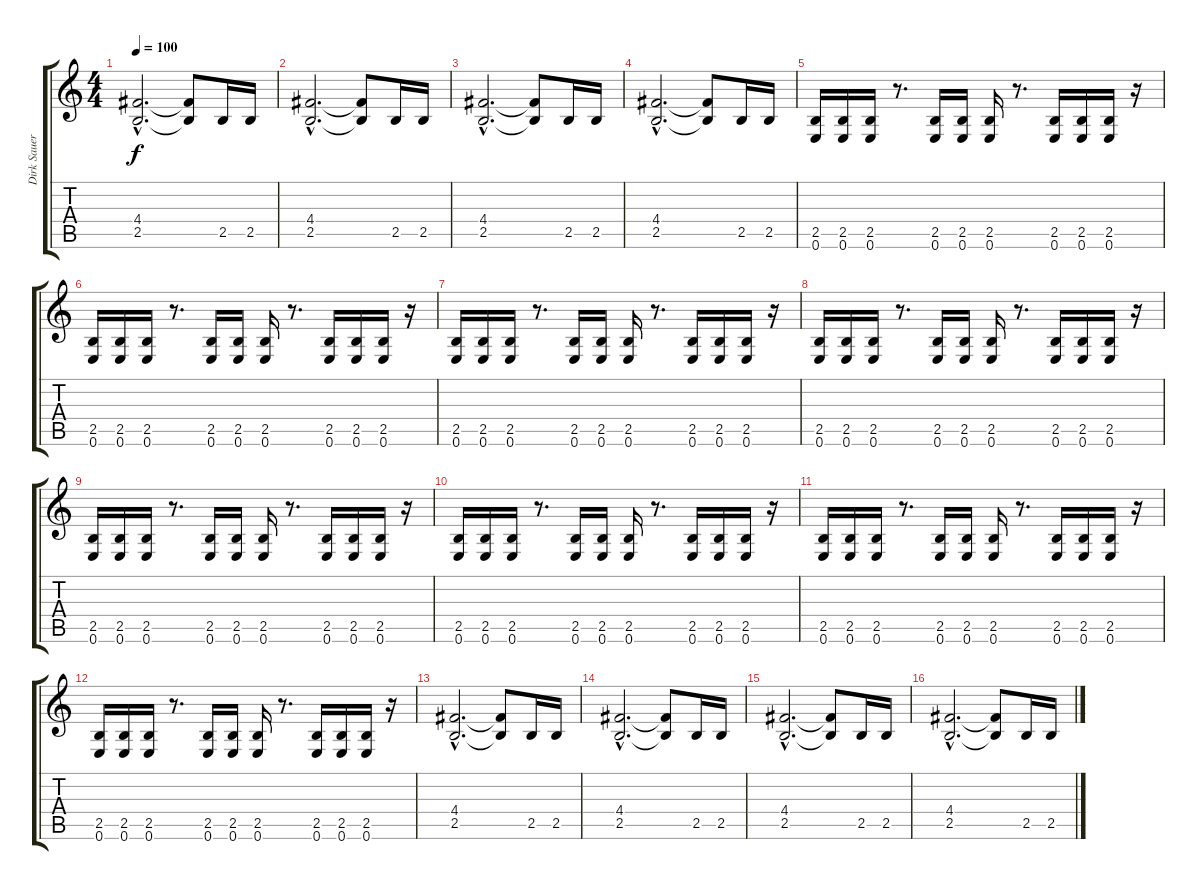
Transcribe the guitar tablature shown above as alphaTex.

\track ("Dirk Sauer" "Dirk Sauer") {instrument distortionguitar}
\staff {score tabs}
\tuning (E4 B3 G3 D3 A2 E2) {hide}
\ts (4 4)
\tempo 100
\clef g2
\ks c
(4.4{hac} 2.5{hac}).2{d dy f} (4.4{t} 2.5{t}).8 2.5.16 2.5.16 |
(4.4{hac} 2.5{hac}).2{d} (4.4{t} 2.5{t}).8 2.5.16 2.5.16 |
(4.4{hac} 2.5{hac}).2{d} (4.4{t} 2.5{t}).8 2.5.16 2.5.16 |
(4.4{hac} 2.5{hac}).2{d} (4.4{t} 2.5{t}).8 2.5.16 2.5.16 |
(2.5 0.6).16 (2.5 0.6).16 (2.5 0.6).16 r.8{d} (2.5 0.6).16 (2.5 0.6).16 (2.5 0.6).16 r.8{d} (2.5 0.6).16 (2.5 0.6).16 (2.5 0.6).16 r.16 |
(2.5 0.6).16 (2.5 0.6).16 (2.5 0.6).16 r.8{d} (2.5 0.6).16 (2.5 0.6).16 (2.5 0.6).16 r.8{d} (2.5 0.6).16 (2.5 0.6).16 (2.5 0.6).16 r.16 |
(2.5 0.6).16 (2.5 0.6).16 (2.5 0.6).16 r.8{d} (2.5 0.6).16 (2.5 0.6).16 (2.5 0.6).16 r.8{d} (2.5 0.6).16 (2.5 0.6).16 (2.5 0.6).16 r.16 |
(2.5 0.6).16 (2.5 0.6).16 (2.5 0.6).16 r.8{d} (2.5 0.6).16 (2.5 0.6).16 (2.5 0.6).16 r.8{d} (2.5 0.6).16 (2.5 0.6).16 (2.5 0.6).16 r.16 |
(2.5 0.6).16 (2.5 0.6).16 (2.5 0.6).16 r.8{d} (2.5 0.6).16 (2.5 0.6).16 (2.5 0.6).16 r.8{d} (2.5 0.6).16 (2.5 0.6).16 (2.5 0.6).16 r.16 |
(2.5 0.6).16 (2.5 0.6).16 (2.5 0.6).16 r.8{d} (2.5 0.6).16 (2.5 0.6).16 (2.5 0.6).16 r.8{d} (2.5 0.6).16 (2.5 0.6).16 (2.5 0.6).16 r.16 |
(2.5 0.6).16 (2.5 0.6).16 (2.5 0.6).16 r.8{d} (2.5 0.6).16 (2.5 0.6).16 (2.5 0.6).16 r.8{d} (2.5 0.6).16 (2.5 0.6).16 (2.5 0.6).16 r.16 |
(2.5 0.6).16 (2.5 0.6).16 (2.5 0.6).16 r.8{d} (2.5 0.6).16 (2.5 0.6).16 (2.5 0.6).16 r.8{d} (2.5 0.6).16 (2.5 0.6).16 (2.5 0.6).16 r.16 |
(4.4{hac} 2.5{hac}).2{d} (4.4{t} 2.5{t}).8 2.5.16 2.5.16 |
(4.4{hac} 2.5{hac}).2{d} (4.4{t} 2.5{t}).8 2.5.16 2.5.16 |
(4.4{hac} 2.5{hac}).2{d} (4.4{t} 2.5{t}).8 2.5.16 2.5.16 |
(4.4{hac} 2.5{hac}).2{d} (4.4{t} 2.5{t}).8 2.5.16 2.5.16
